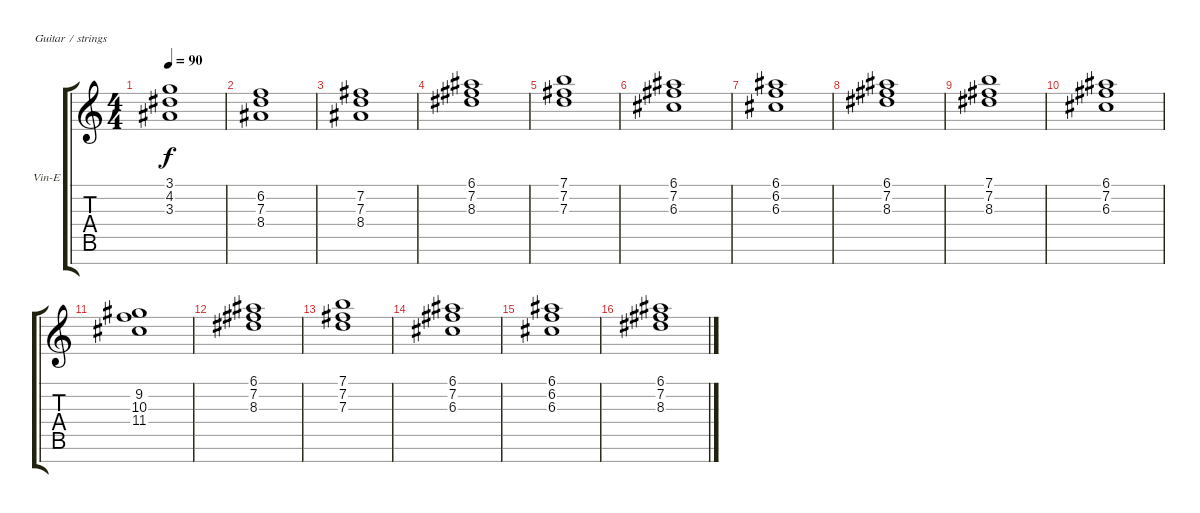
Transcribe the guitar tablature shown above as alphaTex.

\defaultSystemsLayout 4
\bracketExtendMode groupsimilarinstruments
\firstSystemTrackNameOrientation horizontal
\otherSystemsTrackNameOrientation horizontal
\track ("Violin Ensemble" "Vin-E") {instrument electricguitarclean}
\staff {score tabs}
\tuning (E4 B3 G3 D3 A2 E2 B1)
\ts (4 4)
\tempo 90
\clef g2
\ks c
(3.1 4.2 3.3).1{dy f} |
(6.2 7.3 8.4).1 |
(8.4 7.3 7.2).1 |
(6.1 7.2 8.3).1 |
(7.3 7.2 7.1).1 |
(6.1 7.2 6.3).1 |
(6.3 6.2 6.1).1 |
(6.1 7.2 8.3).1 |
(8.3 7.2 7.1).1 |
(6.1 7.2 6.3).1 |
(9.2 10.3 11.4).1 |
(8.3 7.2 6.1).1 |
(7.1 7.2 7.3).1 |
(6.3 7.2 6.1).1 |
(6.1 6.2 6.3).1 |
(6.1 7.2 8.3).1
